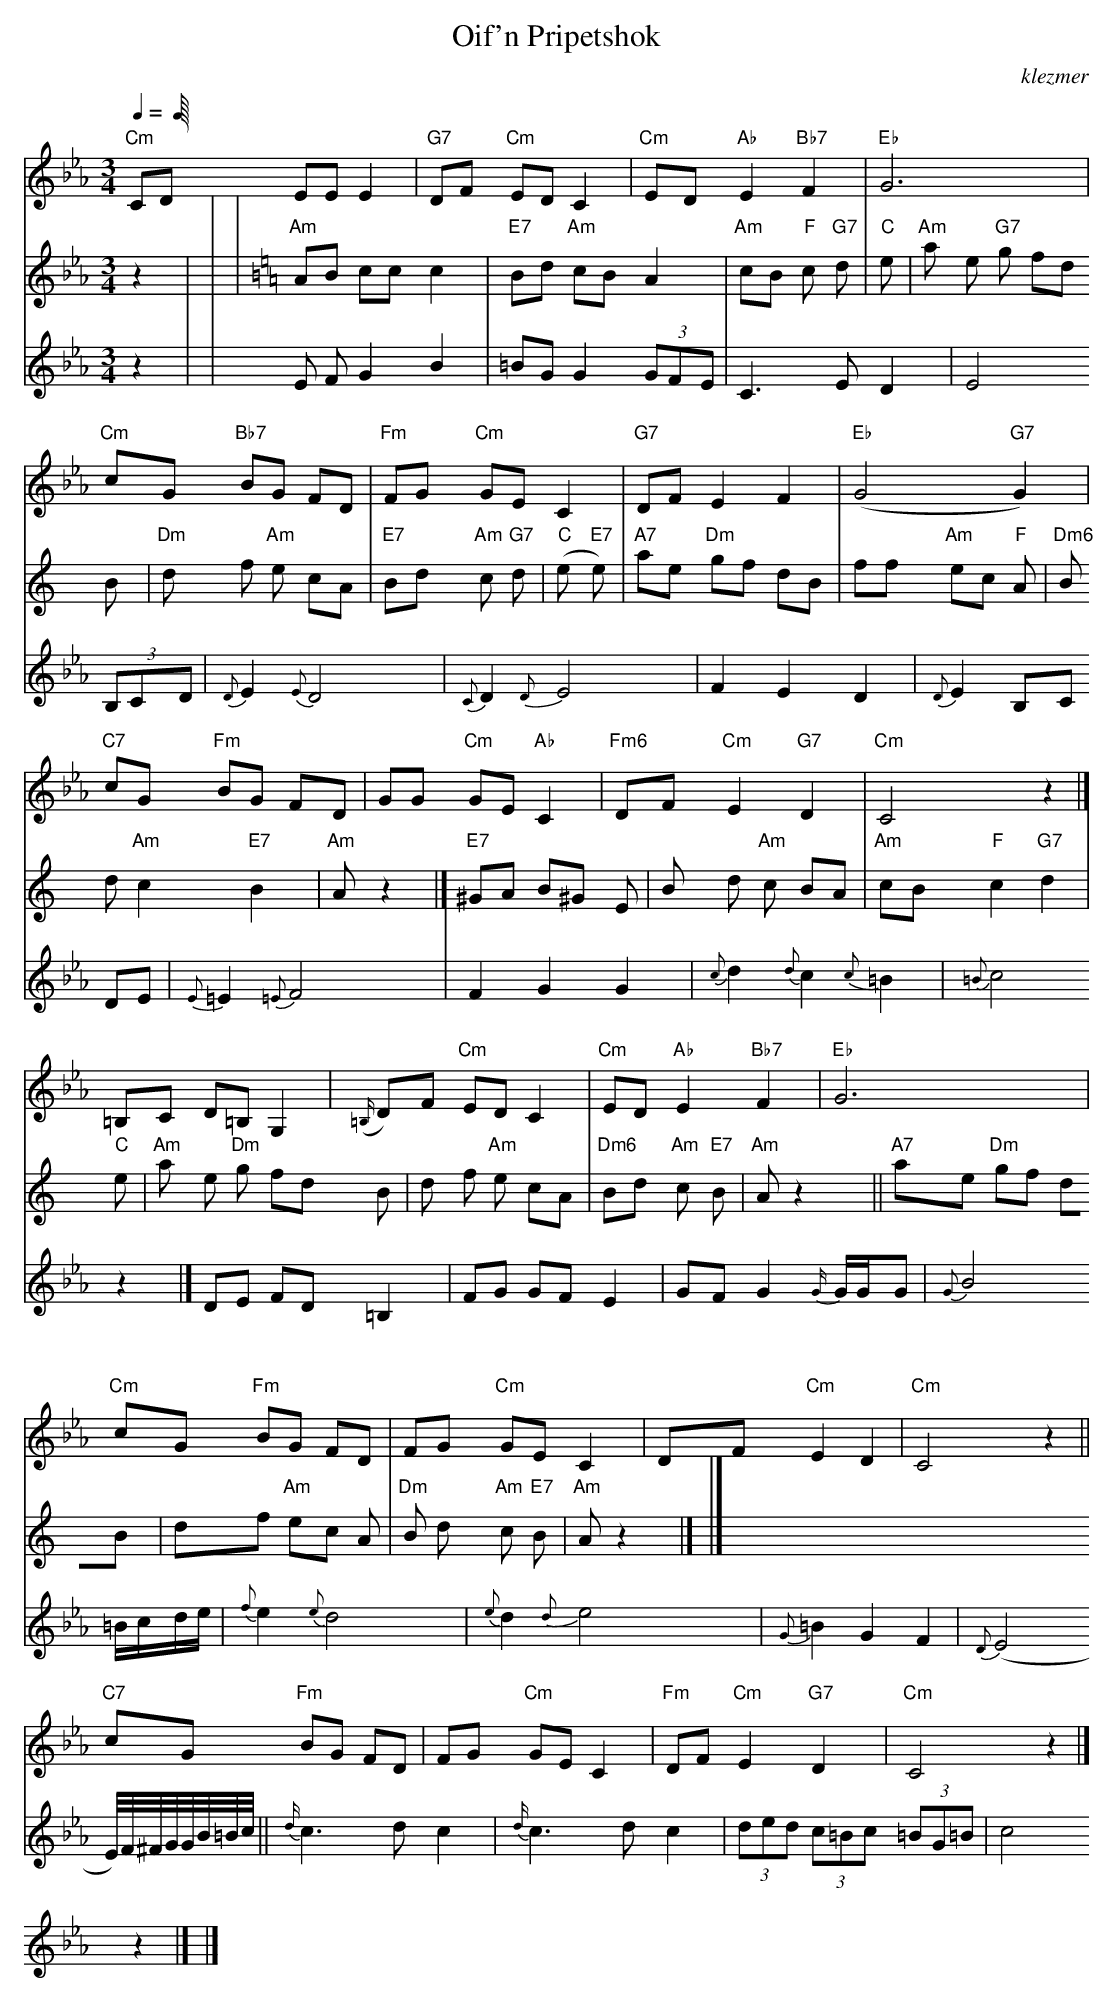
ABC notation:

X:1
T:Oif'n Pripetshok
O:klezmer
M:3/4
L:1/8
Q:1/4=
K:Eb
V:1
"Cm" CD EE E2 |"G7" DF "Cm" ED C2 |"Cm" ED "Ab" E2 "Bb7" F2 |"Eb" G6 |
"Cm" cG "Bb7" BG FD |"Fm" FG "Cm" GE C2 |"G7" DF E2 F2 |"Eb" (G4 "G7" G2) |
"C7" cG "Fm" BG FD |GG "Cm" GE "Ab" C2 |"Fm6" DF "Cm" E2 "G7" D2 |"Cm" C4 z2 |]
=B,C D=B, G,2 |{(=B,/}D)F "Cm" ED C2 |"Cm" ED "Ab" E2 "Bb7" F2 |"Eb" G6 |
"Cm" cG "Fm" BG FD |FG "Cm" GE C2 |DF "Cm" E2 D2 |"Cm" C4 z2 ||
"C7" cG "Fm" BG FD |FG "Cm" GE C2 |"Fm" DF "Cm" E2 "G7" D2 |"Cm" C4 z2 |]
|]
V:2          %Gitaar Capo-III
z2 |  | |
K:C
"Am" AB cc c2 |"E7" Bd "Am" cB A2 |"Am" cB "F" c"G7" d |"C" e|
"Am" a e"G7" g fd B|"Dm" d f"Am" e cA |"E7" Bd "Am" c"G7" d |"C" (e"E7" e) |
"A7" ae "Dm" gf dB |ff "Am" ec "F" A|"Dm6" B d"Am" c2 "E7" B2 |"Am" Az2 |]
"E7" ^GA B^G E|B d"Am" c BA |"Am" cB "F" c2 "G7" d2 |"C" e|
"Am" a e"Dm" g fd B|d f"Am" e cA |"Dm6" Bd "Am" c"E7" B |"Am" Az2 ||
"A7" ae "Dm" gf dB |df "Am" ec A|"Dm" B d"Am" c "E7" B|"Am" A z2 |]
|]
V:3          %2e stem
z2 |() 8 8 |
K:Eb
E FG2 B2 |=BG G2  (3GFE |C3 ED2 |E4  (3B,CD |
{D}E2 {E}D4 |{C}D2 {D}E4 |F2 E2 D2 |{D}E2 B,C DE |
{E}=E2 {=E}F4 |F2 G2 G2 |{c}d2 {d}c2 {c}=B2 |{=B}c4 z2 |]
DE FD =B,2 |FG GF E2 |GF G2 {G/}G/G/G |{G}B4 =B/c/d/e/ |
{f}e2 {e}d4 |{e}d2 {d}e4 |{G}=B2 G2 F2 |{D}(E4 E/4)F/4^F/4G/4G/4B/4=B/4c/4 ||
{d/}c3 dc2 |{d/}c3 dc2 | (3ded  (3c=Bc  (3=BG=B |c4 z2 |]
|]
